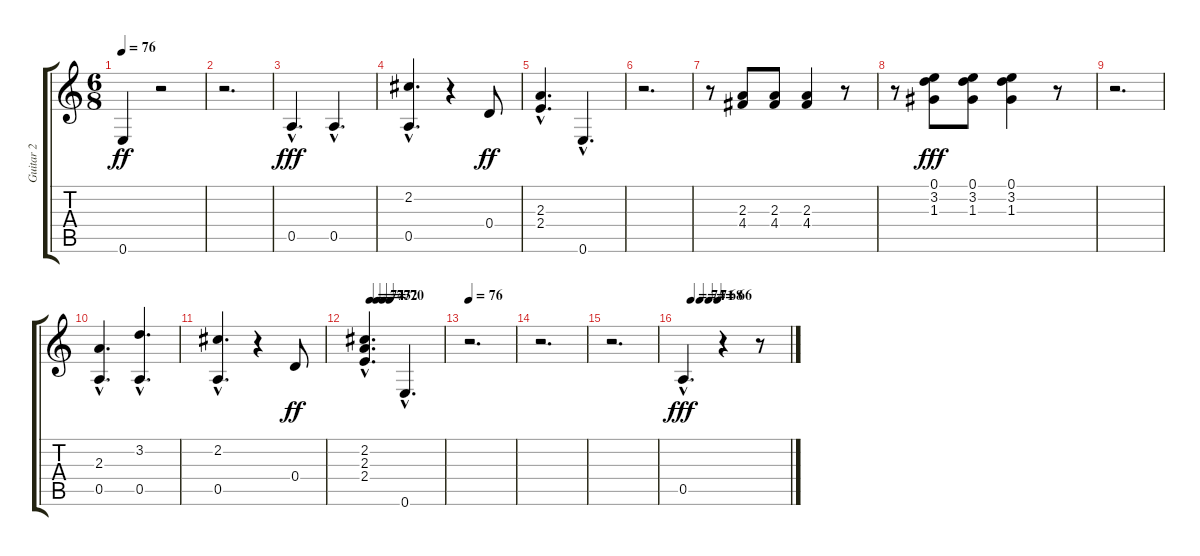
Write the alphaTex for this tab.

\track ("Guitar 2" "Guitar 2") {instrument acousticguitarnylon}
\staff {score tabs}
\tuning (E4 B3 G3 D3 A2 E2) {hide}
\ts (6 8)
\tempo 76
\clef g2
\ks c
0.6.4{dy ff} r.2 |
r.2{d} |
0.5{hac}.4{d dy fff} 0.5{hac}.4{d} |
(2.2{hac} 0.5{hac}).4{d} r.4 0.4.8{dy ff} |
(2.3{hac} 2.4{hac}).4{d} 0.6{hac}.4{d} |
r.2{d} |
r.8 (2.3 4.4).8 (2.3 4.4).8 (2.3 4.4).4 r.8 |
r.8 (0.1 3.2 1.3).8{dy fff} (0.1 3.2 1.3).8 (0.1 3.2 1.3).4 r.8 |
r.2{d} |
(2.3{hac} 0.5{hac}).4{d} (3.2{hac} 0.5{hac}).4{d} |
(2.2{hac} 0.5{hac}).4{d} r.4 0.4.8{dy ff} |
\tempo (74 0.08333333333333333)
\tempo (73 0.16666666666666666)
\tempo (72 0.25)
\tempo (70 0.3333333333333333)
(2.2{hac} 2.3{hac} 2.4{hac}).4{d} 0.6{hac}.4{d} |
\tempo 76
r.2{d} |
r.2{d} |
r.2{d} |
\tempo (74 0.08333333333333333)
\tempo (71 0.16666666666666666)
\tempo (68 0.25)
\tempo (66 0.3333333333333333)
0.5{hac}.4{d dy fff} r.4 r.8
